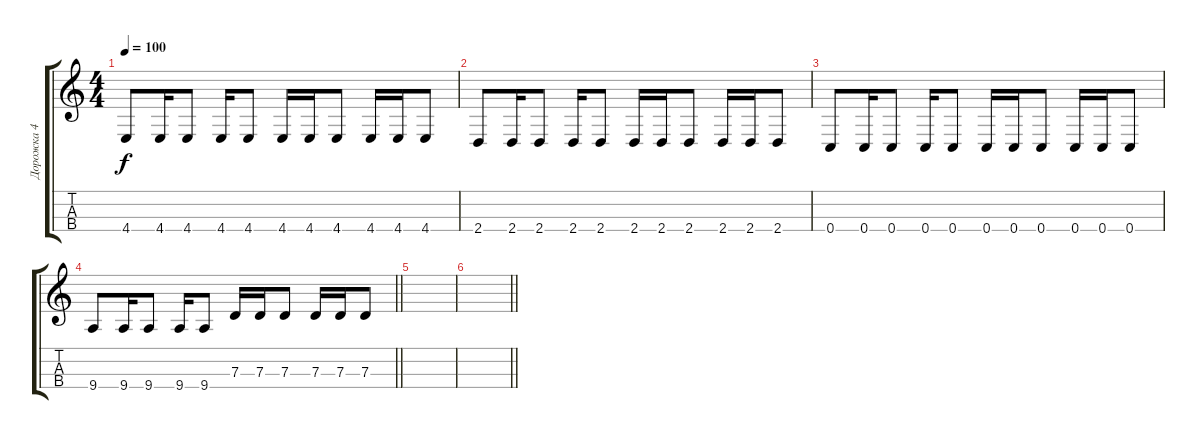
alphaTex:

\track ("Дорожка 4" "Дорожка 4") {instrument electricbassfinger}
\staff {score tabs}
\tuning (F3 C3 G2 C2) {hide}
\ts (4 4)
\tempo 100
\clef g2
\ks c
4.4.8{dy f} 4.4.16 4.4.8 4.4.16 4.4.8 4.4.16 4.4.16 4.4.8 4.4.16 4.4.16 4.4.8 |
2.4.8 2.4.16 2.4.8 2.4.16 2.4.8 2.4.16 2.4.16 2.4.8 2.4.16 2.4.16 2.4.8 |
0.4.8 0.4.16 0.4.8 0.4.16 0.4.8 0.4.16 0.4.16 0.4.8 0.4.16 0.4.16 0.4.8 |
\barLineRight lightlight
9.4.8 9.4.16 9.4.8 9.4.16 9.4.8 7.3.16 7.3.16 7.3.8 7.3.16 7.3.16 7.3.8 |
|
\barLineRight lightlight
